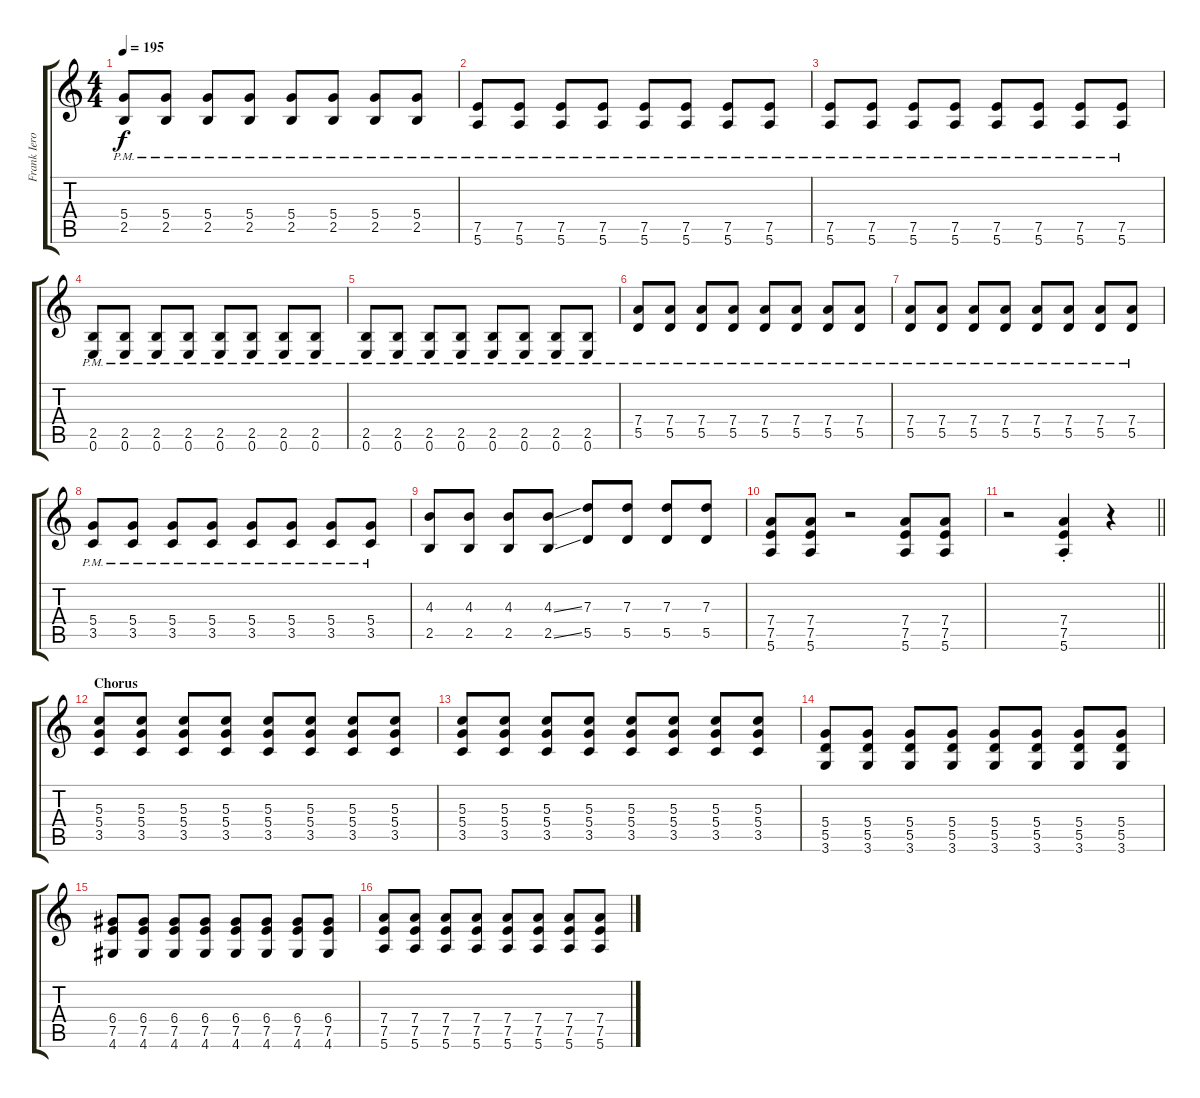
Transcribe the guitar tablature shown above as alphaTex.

\track ("Frank Iero" "Frank Iero") {instrument distortionguitar}
\staff {score tabs}
\tuning (E4 B3 G3 D3 A2 E2) {hide}
\ts (4 4)
\tempo 195
\clef g2
\ks c
(5.4{pm} 2.5{pm}).8{dy f} (5.4{pm} 2.5{pm}).8 (5.4{pm} 2.5{pm}).8 (5.4{pm} 2.5{pm}).8 (5.4{pm} 2.5{pm}).8 (5.4{pm} 2.5{pm}).8 (5.4{pm} 2.5{pm}).8 (5.4{pm} 2.5{pm}).8 |
(7.5{pm} 5.6{pm}).8 (7.5{pm} 5.6{pm}).8 (7.5{pm} 5.6{pm}).8 (7.5{pm} 5.6{pm}).8 (7.5{pm} 5.6{pm}).8 (7.5{pm} 5.6{pm}).8 (7.5{pm} 5.6{pm}).8 (7.5{pm} 5.6{pm}).8 |
(7.5{pm} 5.6{pm}).8 (7.5{pm} 5.6{pm}).8 (7.5{pm} 5.6{pm}).8 (7.5{pm} 5.6{pm}).8 (7.5{pm} 5.6{pm}).8 (7.5{pm} 5.6{pm}).8 (7.5{pm} 5.6{pm}).8 (7.5{pm} 5.6{pm}).8 |
(2.5{pm} 0.6{pm}).8 (2.5{pm} 0.6{pm}).8 (2.5{pm} 0.6{pm}).8 (2.5{pm} 0.6{pm}).8 (2.5{pm} 0.6{pm}).8 (2.5{pm} 0.6{pm}).8 (2.5{pm} 0.6{pm}).8 (2.5{pm} 0.6{pm}).8 |
(2.5{pm} 0.6{pm}).8 (2.5{pm} 0.6{pm}).8 (2.5{pm} 0.6{pm}).8 (2.5{pm} 0.6{pm}).8 (2.5{pm} 0.6{pm}).8 (2.5{pm} 0.6{pm}).8 (2.5{pm} 0.6{pm}).8 (2.5{pm} 0.6{pm}).8 |
(7.4{pm} 5.5{pm}).8 (7.4{pm} 5.5{pm}).8 (7.4{pm} 5.5{pm}).8 (7.4{pm} 5.5{pm}).8 (7.4{pm} 5.5{pm}).8 (7.4{pm} 5.5{pm}).8 (7.4{pm} 5.5{pm}).8 (7.4{pm} 5.5{pm}).8 |
(7.4{pm} 5.5{pm}).8 (7.4{pm} 5.5{pm}).8 (7.4{pm} 5.5{pm}).8 (7.4{pm} 5.5{pm}).8 (7.4{pm} 5.5{pm}).8 (7.4{pm} 5.5{pm}).8 (7.4{pm} 5.5{pm}).8 (7.4{pm} 5.5{pm}).8 |
(5.4{pm} 3.5{pm}).8 (5.4{pm} 3.5{pm}).8 (5.4{pm} 3.5{pm}).8 (5.4{pm} 3.5{pm}).8 (5.4{pm} 3.5{pm}).8 (5.4{pm} 3.5{pm}).8 (5.4{pm} 3.5{pm}).8 (5.4{pm} 3.5{pm}).8 |
(4.3 2.5).8 (4.3 2.5).8 (4.3 2.5).8 (4.3{ss} 2.5{ss}).8 (7.3 5.5).8 (7.3 5.5).8 (7.3 5.5).8 (7.3 5.5).8 |
(7.4 7.5 5.6).8 (7.4 7.5 5.6).8 r.2 (7.4 7.5 5.6).8 (7.4 7.5 5.6).8 |
\barLineRight lightlight
r.2 (7.4 7.5{st} 5.6).4 r.4 |
\section ("" "Chorus")
(5.3 5.4 3.5).8 (5.3 5.4 3.5).8 (5.3 5.4 3.5).8 (5.3 5.4 3.5).8 (5.3 5.4 3.5).8 (5.3 5.4 3.5).8 (5.3 5.4 3.5).8 (5.3 5.4 3.5).8 |
(5.3 5.4 3.5).8 (5.3 5.4 3.5).8 (5.3 5.4 3.5).8 (5.3 5.4 3.5).8 (5.3 5.4 3.5).8 (5.3 5.4 3.5).8 (5.3 5.4 3.5).8 (5.3 5.4 3.5).8 |
(5.4 5.5 3.6).8 (5.4 5.5 3.6).8 (5.4 5.5 3.6).8 (5.4 5.5 3.6).8 (5.4 5.5 3.6).8 (5.4 5.5 3.6).8 (5.4 5.5 3.6).8 (5.4 5.5 3.6).8 |
(6.4 7.5 4.6).8 (6.4 7.5 4.6).8 (6.4 7.5 4.6).8 (6.4 7.5 4.6).8 (6.4 7.5 4.6).8 (6.4 7.5 4.6).8 (6.4 7.5 4.6).8 (6.4 7.5 4.6).8 |
(7.4 7.5 5.6).8 (7.4 7.5 5.6).8 (7.4 7.5 5.6).8 (7.4 7.5 5.6).8 (7.4 7.5 5.6).8 (7.4 7.5 5.6).8 (7.4 7.5 5.6).8 (7.4 7.5 5.6).8
